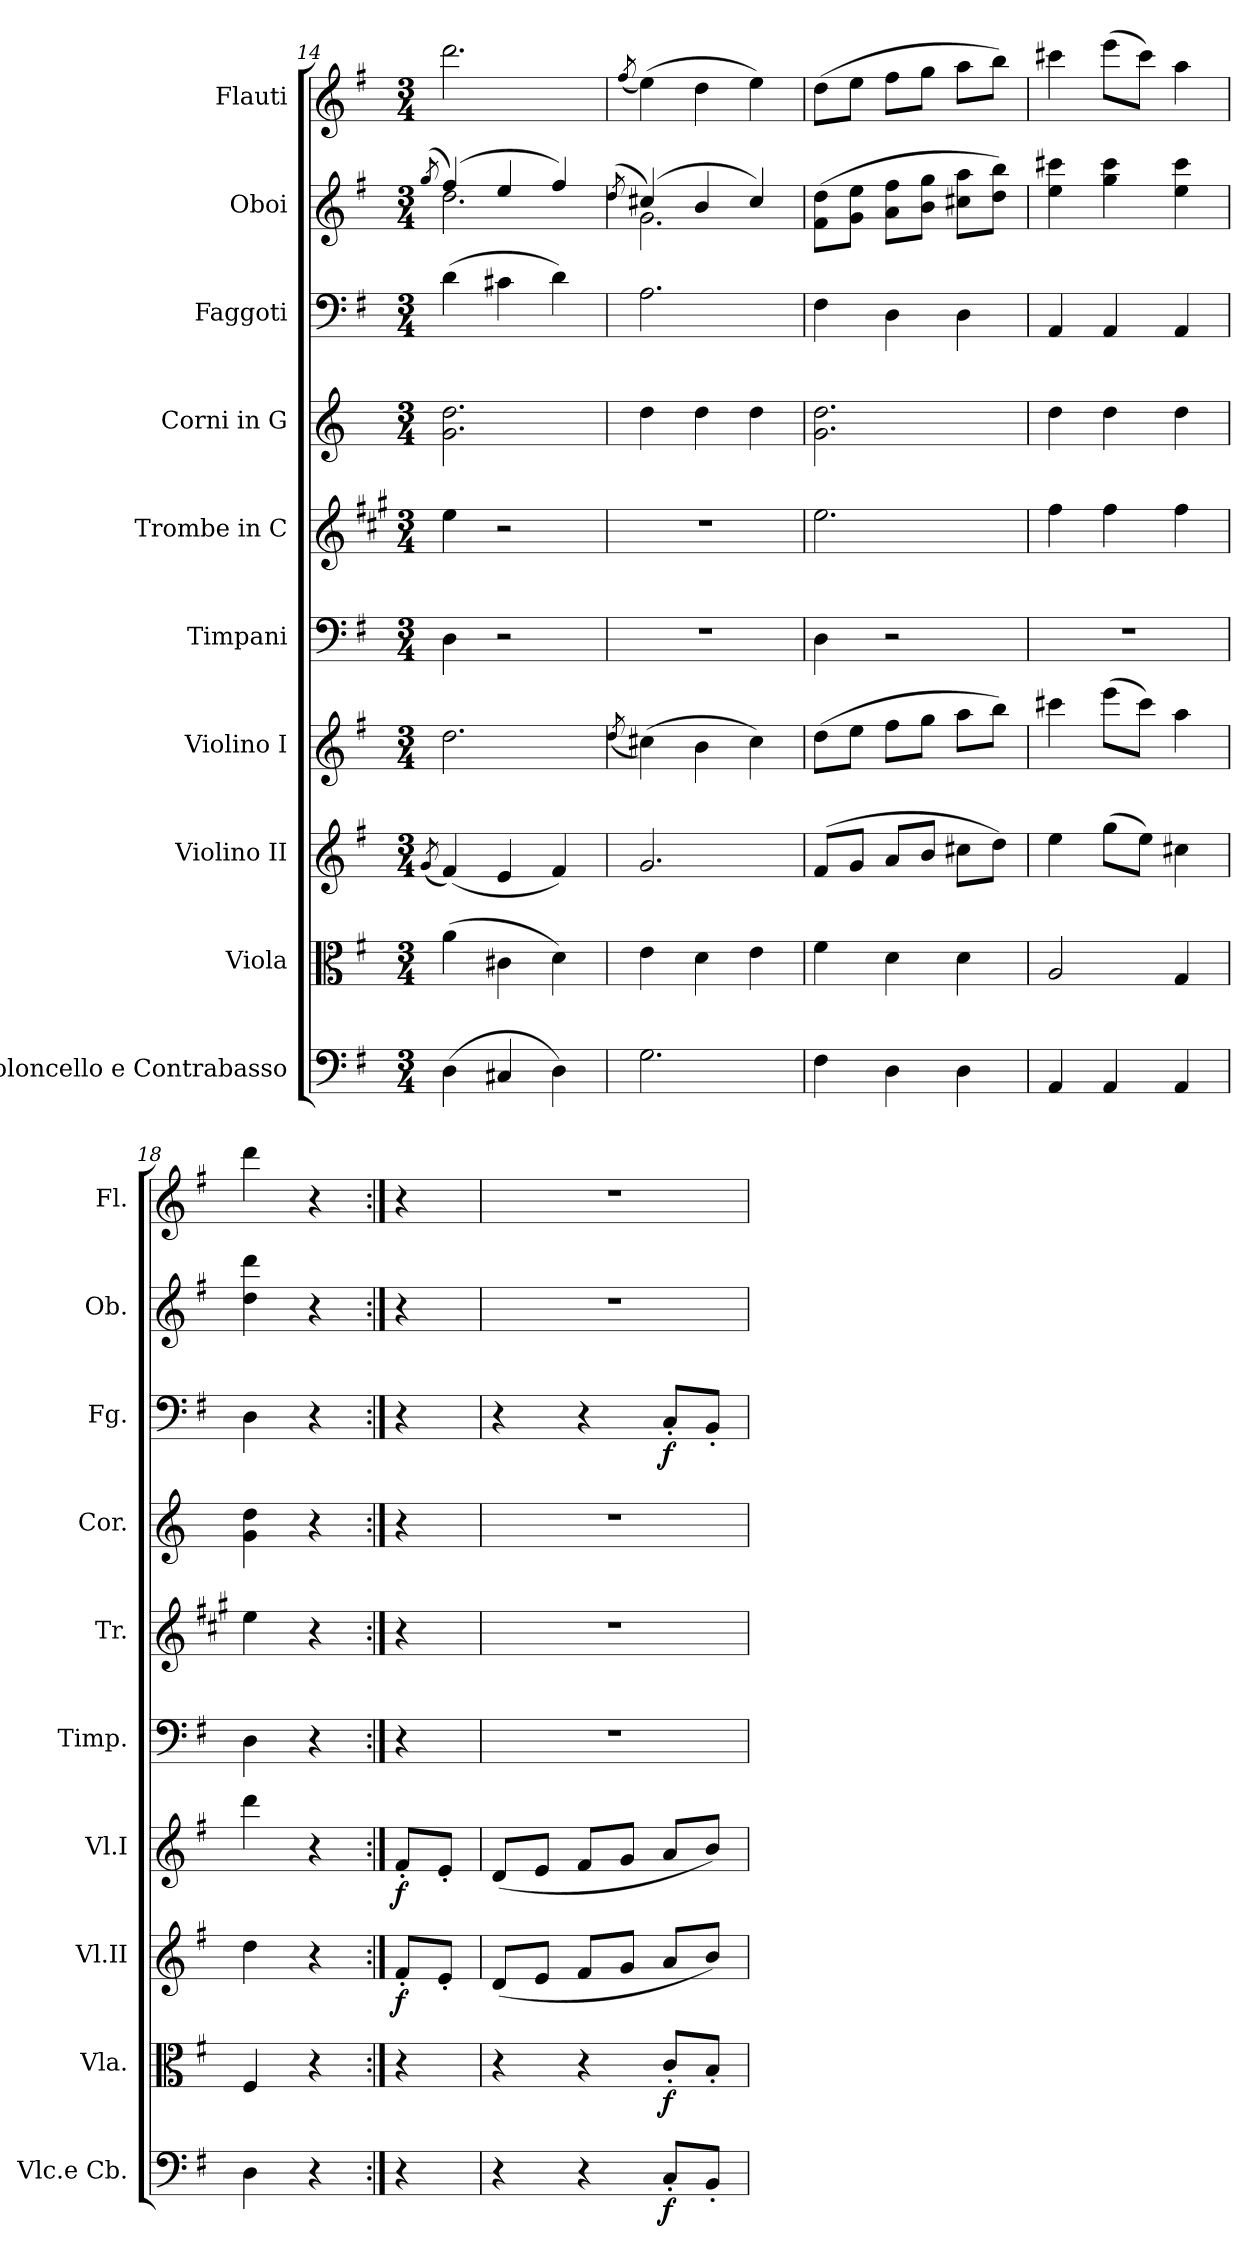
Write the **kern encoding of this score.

**kern	**dynam	**kern	**dynam	**kern	**dynam	**kern	**dynam	**kern	**kern	**kern	**kern	**dynam	**kern	**kern
*part10	*part10	*part9	*part9	*part8	*part8	*part7	*part7	*part6	*part5	*part4	*part3	*part3	*part2	*part1
*staff10	*staff10	*staff9	*staff9	*staff8	*staff8	*staff7	*staff7	*staff6	*staff5	*staff4	*staff3	*staff3	*staff2	*staff1
*I"Violoncello e Contrabasso	*	*I"Viola	*	*I"Violino II	*	*I"Violino I	*	*I"Timpani	*I"Trombe in C	*I"Corni in G	*I"Faggoti	*	*I"Oboi	*I"Flauti
*I'Vlc.e  Cb.	*	*I'Vla.	*	*I'Vl.II	*	*I'Vl.I	*	*I'Timp.	*I'Tr.	*I'Cor.	*I'Fg.	*	*I'Ob.	*I'Fl.
!!LO:PB:g=z
*clefF4	*	*clefC3	*	*clefG2	*	*clefG2	*	*clefF4	*clefG2	*clefG2	*clefF4	*	*clefG2	*clefG2
*	*	*	*	*	*	*	*	*	*ITrd1c2	*ITrd3c5	*	*	*	*
*k[f#]	*	*k[f#]	*	*k[f#]	*	*k[f#]	*	*k[f#]	*k[f#]	*k[f#]	*k[f#]	*	*k[f#]	*k[f#]
*M3/4	*	*M3/4	*	*M3/4	*	*M3/4	*	*M3/4	*M3/4	*M3/4	*M3/4	*	*M3/4	*M3/4
=14	=14	=14	=14	=14	=14	=14	=14	=14	=14	=14	=14	=14	=14	=14
.	.	.	.	(8qg/	.	.	.	.	.	.	.	.	(8qgg/	.
*	*	*	*	*	*	*	*	*	*	*	*	*	*^	*
(4D\	.	(4a\	.	(4f#/)	.	2.dd\	.	4D\	4dd\	2.d\ 2.a\	(4d\	.	(4ff#/)	2.dd\	2.ddd\
4C#X/	.	4c#X\	.	4e/	.	.	.	2r	2r	.	4c#X\	.	4ee/	.	.
4D\)	.	4d\)	.	4f#/)	.	.	.	.	.	.	4d\)	.	4ff#/)	.	.
=15	=15	=15	=15	=15	=15	=15	=15	=15	=15	=15	=15	=15	=15	=15	=15
.	.	.	.	.	.	(8qdd/	.	.	.	.	.	.	(8qdd/	.	(8qff#/
2.G\	.	4e\	.	2.g/	.	(4cc#X\)	.	2.r	2.r	4a\	2.A\	.	(4cc#X/)	2.g\	(4ee\)
.	.	4d\	.	.	.	4b\	.	.	.	4a\	.	.	4b/	.	4dd\
.	.	4e\	.	.	.	4cc#\)	.	.	.	4a\	.	.	4cc#/)	.	4ee\)
*	*	*	*	*	*	*	*	*	*	*	*	*	*v	*v	*
=16	=16	=16	=16	=16	=16	=16	=16	=16	=16	=16	=16	=16	=16	=16
4F#\	.	4f#\	.	(8f#/L	.	(8dd\L	.	4D\	2.dd\	2.d\ 2.a\	4F#\	.	(8f#\ 8dd\L	(8dd\L
.	.	.	.	8g/J	.	8ee\J	.	.	.	.	.	.	8g\ 8ee\J	8ee\J
4D\	.	4d\	.	8a/L	.	8ff#\L	.	2r	.	.	4D\	.	8a\ 8ff#\L	8ff#\L
.	.	.	.	8b/J	.	8gg\J	.	.	.	.	.	.	8b\ 8gg\J	8gg\J
4D\	.	4d\	.	8cc#X\L	.	8aa\L	.	.	.	.	4D\	.	8cc#X\ 8aa\L	8aa\L
.	.	.	.	8dd\J)	.	8bb\J)	.	.	.	.	.	.	8dd\ 8bb\J)	8bb\J)
=17	=17	=17	=17	=17	=17	=17	=17	=17	=17	=17	=17	=17	=17	=17
4AA/	.	2A/	.	4ee\	.	4ccc#X\	.	2.r	4ee\	4a\	4AA/	.	4ee\ 4ccc#X\	4ccc#X\
4AA/	.	.	.	(8gg\L	.	(8eee\L	.	.	4ee\	4a\	4AA/	.	4gg\ 4ccc#\	(8eee\L
.	.	.	.	8ee\J)	.	8ccc#\J)	.	.	.	.	.	.	.	8ccc#\J)
4AA/	.	4G/	.	4cc#X\	.	4aa\	.	.	4ee\	4a\	4AA/	.	4ee\ 4ccc#\	4aa\
=18	=18	=18	=18	=18	=18	=18	=18	=18	=18	=18	=18	=18	=18	=18
4D\	.	4F#/	.	4dd\	.	4ddd\	.	4D\	4dd\	4d\ 4a\	4D\	.	4dd\ 4ddd\	4ddd\
4r	.	4r	.	4r	.	4r	.	4r	4r	4r	4r	.	4r	4r
=19:|!	=19:|!	=19:|!	=19:|!	=19:|!	=19:|!	=19:|!	=19:|!	=19:|!	=19:|!	=19:|!	=19:|!	=19:|!	=19:|!	=19:|!
!	!	!	!	!	!LO:DY:b	!	!LO:DY:b	!	!	!	!	!	!	!
4r	.	4r	.	8f#'/L	f	8f#'/L	f	4r	4r	4r	4r	.	4r	4r
.	.	.	.	8e'/J	.	8e'/J	.	.	.	.	.	.	.	.
=20	=20	=20	=20	=20	=20	=20	=20	=20	=20	=20	=20	=20	=20	=20
4r	.	4r	.	(8d/L	.	(8d/L	.	2.r	2.r	2.r	4r	.	2.r	2.r
.	.	.	.	8e/J	.	8e/J	.	.	.	.	.	.	.	.
4r	.	4r	.	8f#/L	.	8f#/L	.	.	.	.	4r	.	.	.
.	.	.	.	8g/J	.	8g/J	.	.	.	.	.	.	.	.
!	!LO:DY:b	!	!LO:DY:b	!	!	!	!	!	!	!	!	!LO:DY:b	!	!
8C'/L	f	8c'/L	f	8a/L	.	8a/L	.	.	.	.	8C'/L	f	.	.
8BB'/J	.	8B'/J	.	8b/J)	.	8b/J)	.	.	.	.	8BB'/J	.	.	.
=	=	=	=	=	=	=	=	=	=	=	=	=	=	=
*-	*-	*-	*-	*-	*-	*-	*-	*-	*-	*-	*-	*-	*-	*-
